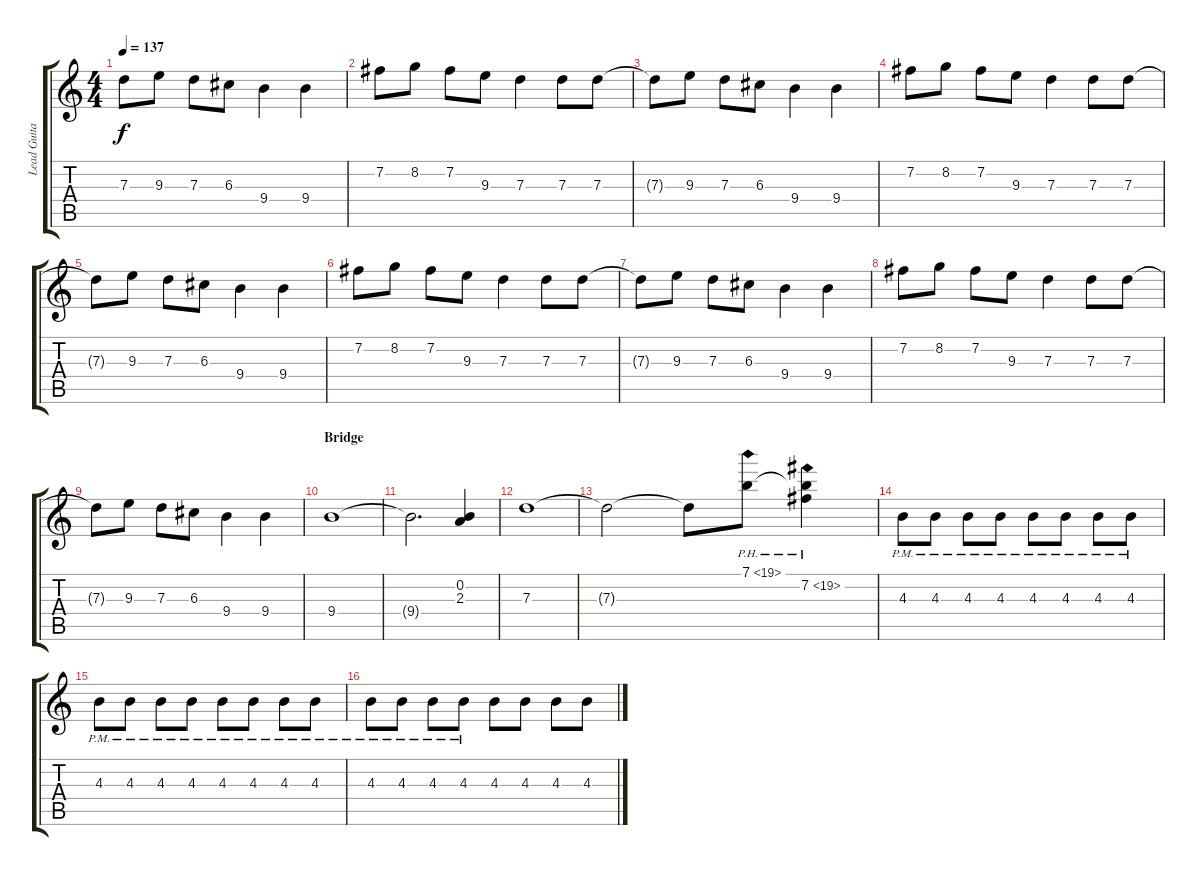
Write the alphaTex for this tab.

\track ("Lead Guitar (Sylvain)" "Lead Guita") {instrument distortionguitar}
\staff {score tabs}
\tuning (E4 B3 G3 D3 A2 E2) {hide}
\ts (4 4)
\tempo 137
\clef g2
\ks c
7.3{t}.8{dy f} 9.3.8 7.3.8 6.3.8 9.4.4 9.4.4 |
7.2.8 8.2.8 7.2.8 9.3.8 7.3.4 7.3.8 7.3.8 |
7.3{t}.8 9.3.8 7.3.8 6.3.8 9.4.4 9.4.4 |
7.2.8 8.2.8 7.2.8 9.3.8 7.3.4 7.3.8 7.3.8 |
7.3{t}.8 9.3.8 7.3.8 6.3.8 9.4.4 9.4.4 |
7.2.8 8.2.8 7.2.8 9.3.8 7.3.4 7.3.8 7.3.8 |
7.3{t}.8 9.3.8 7.3.8 6.3.8 9.4.4 9.4.4 |
7.2.8 8.2.8 7.2.8 9.3.8 7.3.4 7.3.8 7.3.8 |
7.3{t}.8 9.3.8 7.3.8 6.3.8 9.4.4 9.4.4 |
\section ("" "Bridge")
9.4.1 |
9.4{t}.2{d} (0.2 2.3).4 |
7.3.1 |
7.3{t}.2 7.3{t}.8 7.1{ph 12}.8 (7.1{t} 7.2{ph 12}).4 |
4.3{pm}.8 4.3{pm}.8 4.3{pm}.8 4.3{pm}.8 4.3{pm}.8 4.3{pm}.8 4.3{pm}.8 4.3{pm}.8 |
4.3{pm}.8 4.3{pm}.8 4.3{pm}.8 4.3{pm}.8 4.3{pm}.8 4.3{pm}.8 4.3{pm}.8 4.3{pm}.8 |
4.3{pm}.8 4.3{pm}.8 4.3{pm}.8 4.3{pm}.8 4.3.8 4.3.8 4.3.8 4.3.8
